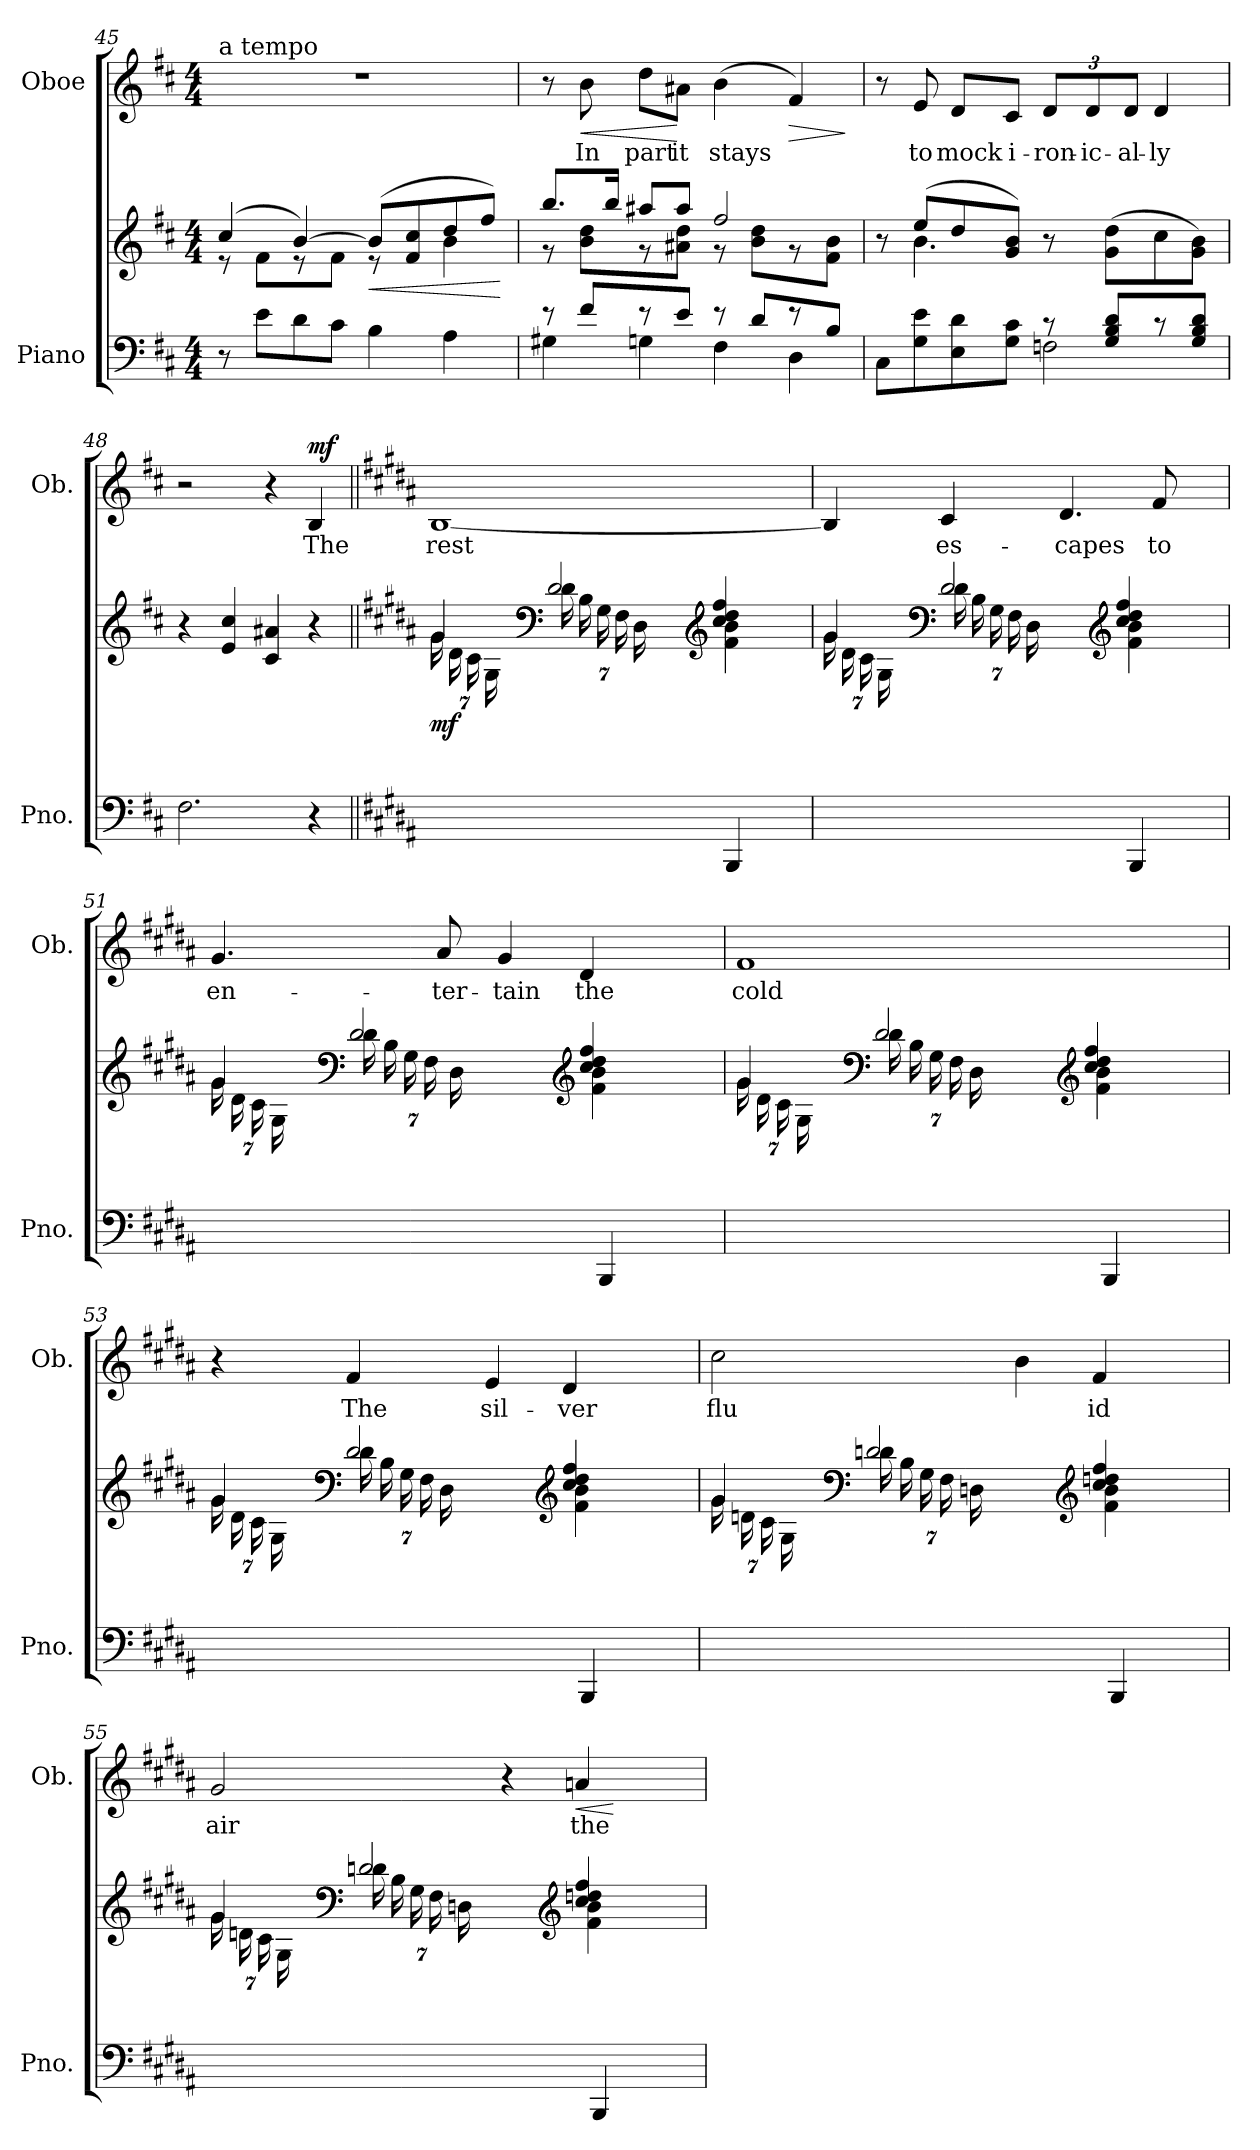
**kern	**kern	**dynam	**kern	**text	**dynam
*part2	*part2	*part2	*part1	*part1	*part1
*staff3	*staff2	*staff2/3	*staff1	*staff1	*staff1
*I"Piano	*	*	*I"Oboe	*	*
*I'Pno.	*	*	*I'Ob.	*	*
!!LO:LB:g=z
*clefF4	*clefG2	*	*clefG2	*	*
*k[f#c#]	*k[f#c#]	*	*k[f#c#]	*	*
*M4/4	*M4/4	*	*M4/4	*	*
=45	=45	=45	=45	=45	=45
*	*^	*	*	*	*
!	!	!	!	!LO:TX:a:t=a tempo	!	!
8r	(4cc#/	8r	.	1r	.	.
8e\L	.	8f#\L	.	.	.	.
8d\	[4b/)	8r	.	.	.	.
8c#\J	.	8f#\J	.	.	.	.
!	!	!	!LO:HP:b	!	!	!
4B\	(8b/L]	8r	<	.	.	.
.	8f#/ 8cc#/	8ryy	.	.	.	.
4A\	8dd/	4b\	.	.	.	.
.	8ff#/J)	.	.	.	.	.
*	*v	*v	*	*	*	*
.	.	[	.	.	.
=46	=46	=46	=46	=46	=46
*^	*^	*	*	*	*
8r	4G#X\	8.bb/L	8r	.	8r	.	.
!	!	!	!	!	!	!LO:LY:b	!LO:HP:b
8f#/L	.	.	8b\ 8dd\L	.	8b\	In	<
.	.	16bb/Jk	.	.	.	.	.
!	!	!	!	!	!	!LO:LY:b	!
8r	4Gn\	8aa#X/L	8r	.	8dd\L	part	.
!	!	!	!	!	!	!LO:LY:b	!
8e/J	.	8aa#/J	8a#X\ 8dd\J	.	8a#X\J	it	[
!	!	!	!	!	!	!LO:LY:b	!
8r	4F#\	2ff#/	8r	.	(4b\	stays	.
8d/L	.	.	8b\ 8dd\L	.	.	.	.
!	!	!	!	!	!	!	!LO:HP:b
8r	4D\	.	8r	.	4f#/)	.	>
8B/J	.	.	8f#\ 8b\J	.	.	.	.
*v	*v	*	*	*	*	*	*
*	*v	*v	*	*	*	*
.	.	.	.	.	]
=47	=47	=47	=47	=47	=47
*^	*^	*	*	*	*
8C#\L	2ryy	8r	8ryy	.	8r	.	.
!	!	!	!	!	!	!LO:LY:b	!
8G\ 8e\	.	(8ee/L	4.b\	.	8e/	to	.
!	!	!	!	!	!	!LO:LY:b	!
8E\ 8d\	.	8dd/	.	.	8d/L	mock	.
!	!	!	!	!	!	!LO:LY:b	!
8G\ 8c#\J	.	8g/ 8b/J)	.	.	8c#/J	i-	.
!	!	!	!	!	!	!LO:LY:b	!
8r	2Fn\	8r	2ryy	.	12d/L	-ron-	.
!	!	!	!	!	!	!LO:LY:b	!
.	.	.	.	.	12d/	-ic-	.
8G/ 8B/ 8d/L	.	(8g\ 8dd\L	.	.	.	.	.
!	!	!	!	!	!	!LO:LY:b	!
.	.	.	.	.	12d/J	-al-	.
!	!	!	!	!	!	!LO:LY:b	!
8r	.	8cc#\	.	.	4d/	-ly	.
8G/ 8B/ 8d/J	.	8g\ 8b\J)	.	.	.	.	.
*v	*v	*	*	*	*	*	*
*	*v	*v	*	*	*	*
!!LO:LB:g=z
=48	=48	=48	=48	=48	=48
2.F#\	4r	.	2r	.	.
.	4e/ 4cc#/	.	.	.	.
.	4c#/ 4a#X/	.	4r	.	.
!	!	!	!	!LO:LY:b	!LO:DY:a
4r	4r	.	4B/	The	mf
=49||	=49||	=49||	=49||	=49||	=49||
*k[f#c#g#d#a#]	*k[f#c#g#d#a#]	*	*k[f#c#g#d#a#]	*	*
*	*^	*	*	*	*
*	*	*Xbrackettup	*	*	*	*
!	!	!	!LO:DY:b	!	!LO:LY:b	!
7ryy	4g#/	(28g#\LL	mf	[1B	rest	.
.	.	28d#\	.	.	.	.
.	.	28c#\	.	.	.	.
.	.	28G#\	.	.	.	.
28B/	.	14.ryy	.	.	.	.
28F#/	.	.	.	.	.	.
28D#/JJ)	.	.	.	.	.	.
*	*clefF4	*	*	*	*	*
28%5ryy	2d#/	(28d#\LL	.	.	.	.
.	.	28B\	.	.	.	.
.	.	28G#\	.	.	.	.
.	.	28F#\	.	.	.	.
.	.	28D#\	.	.	.	.
28BB/	.	14%3.ryy	.	.	.	.
28FF#/JJ	.	.	.	.	.	.
4BBB/)	.	.	.	.	.	.
*	*clefG2	*	*	*	*	*
4ryy	4cc#/ 4dd#/ 4ff#/	4f#\ 4b\	.	.	.	.
=50	=50	=50	=50	=50	=50	=50
7ryy	4g#/	(28g#\LL	.	4B/]	.	.
.	.	28d#\	.	.	.	.
.	.	28c#\	.	.	.	.
.	.	28G#\	.	.	.	.
28B/	.	14.ryy	.	.	.	.
28F#/	.	.	.	.	.	.
28D#/JJ)	.	.	.	.	.	.
*	*clefF4	*	*	*	*	*
!	!	!	!	!	!LO:LY:b	!
28%5ryy	2d#/	(28d#\LL	.	4c#/	es-	.
.	.	28B\	.	.	.	.
.	.	28G#\	.	.	.	.
.	.	28F#\	.	.	.	.
.	.	28D#\	.	.	.	.
28BB/	.	14%3.ryy	.	.	.	.
28FF#/JJ	.	.	.	.	.	.
!	!	!	!	!	!LO:LY:b	!
4BBB/)	.	.	.	4.d#/	-capes	.
*	*clefG2	*	*	*	*	*
4ryy	4cc#/ 4dd#/ 4ff#/	4f#\ 4b\	.	.	.	.
!	!	!	!	!	!LO:LY:b	!
.	.	.	.	8f#/	to	.
!!LO:PB:g=z
=51	=51	=51	=51	=51	=51	=51
!	!	!	!	!	!LO:LY:b	!
7ryy	4g#/	(28g#\LL	.	4.g#/	en-	.
.	.	28d#\	.	.	.	.
.	.	28c#\	.	.	.	.
.	.	28G#\	.	.	.	.
28B/	.	14.ryy	.	.	.	.
28F#/	.	.	.	.	.	.
28D#/JJ)	.	.	.	.	.	.
*	*clefF4	*	*	*	*	*
28%5ryy	2d#/	(28d#\LL	.	.	.	.
.	.	28B\	.	.	.	.
.	.	28G#\	.	.	.	.
.	.	28F#\	.	.	.	.
!	!	!	!	!	!LO:LY:b	!
.	.	.	.	8a#/	-ter-	.
.	.	28D#\	.	.	.	.
28BB/	.	14%3.ryy	.	.	.	.
28FF#/JJ	.	.	.	.	.	.
!	!	!	!	!	!LO:LY:b	!
4BBB/)	.	.	.	4g#/	-tain	.
*	*clefG2	*	*	*	*	*
!	!	!	!	!	!LO:LY:b	!
4ryy	4cc#/ 4dd#/ 4ff#/	4f#\ 4b\	.	4d#/	the	.
=52	=52	=52	=52	=52	=52	=52
!	!	!	!	!	!LO:LY:b	!
7ryy	4g#/	(28g#\LL	.	1f#	cold	.
.	.	28d#\	.	.	.	.
.	.	28c#\	.	.	.	.
.	.	28G#\	.	.	.	.
28B/	.	14.ryy	.	.	.	.
28F#/	.	.	.	.	.	.
28D#/JJ)	.	.	.	.	.	.
*	*clefF4	*	*	*	*	*
28%5ryy	2d#/	(28d#\LL	.	.	.	.
.	.	28B\	.	.	.	.
.	.	28G#\	.	.	.	.
.	.	28F#\	.	.	.	.
.	.	28D#\	.	.	.	.
28BB/	.	14%3.ryy	.	.	.	.
28FF#/JJ	.	.	.	.	.	.
4BBB/)	.	.	.	.	.	.
*	*clefG2	*	*	*	*	*
4ryy	4cc#/ 4dd#/ 4ff#/	4f#\ 4b\	.	.	.	.
!!LO:LB:g=z
=53	=53	=53	=53	=53	=53	=53
7ryy	4g#/	(28g#\LL	.	4r	.	.
.	.	28d#\	.	.	.	.
.	.	28c#\	.	.	.	.
.	.	28G#\	.	.	.	.
28B/	.	14.ryy	.	.	.	.
28F#/	.	.	.	.	.	.
28D#/JJ)	.	.	.	.	.	.
*	*clefF4	*	*	*	*	*
!	!	!	!	!	!LO:LY:b	!
28%5ryy	2d#/	(28d#\LL	.	4f#/	The	.
.	.	28B\	.	.	.	.
.	.	28G#\	.	.	.	.
.	.	28F#\	.	.	.	.
.	.	28D#\	.	.	.	.
28BB/	.	14%3.ryy	.	.	.	.
28FF#/JJ	.	.	.	.	.	.
!	!	!	!	!	!LO:LY:b	!
4BBB/)	.	.	.	4e/	sil-	.
*	*clefG2	*	*	*	*	*
!	!	!	!	!	!LO:LY:b	!
4ryy	4cc#/ 4dd#/ 4ff#/	4f#\ 4b\	.	4d#/	-ver	.
=54	=54	=54	=54	=54	=54	=54
!	!	!	!	!	!LO:LY:b	!
7ryy	4g#/	(28g#\LL	.	2cc#\	flu	.
.	.	28dn\	.	.	.	.
.	.	28c#\	.	.	.	.
.	.	28G#\	.	.	.	.
28B/	.	14.ryy	.	.	.	.
28F#/	.	.	.	.	.	.
28Dn/JJ)	.	.	.	.	.	.
*	*clefF4	*	*	*	*	*
28%5ryy	2dn/	(28d\LL	.	.	.	.
.	.	28B\	.	.	.	.
.	.	28G#\	.	.	.	.
.	.	28F#\	.	.	.	.
.	.	28Dn\	.	.	.	.
28BB/	.	14%3.ryy	.	.	.	.
28FF#/JJ	.	.	.	.	.	.
4BBB/)	.	.	.	4b\	.	.
*	*clefG2	*	*	*	*	*
!	!	!	!	!	!LO:LY:b	!
4ryy	4cc#/ 4ddn/ 4ff#/	4f#\ 4b\	.	4f#/	id	.
!!LO:LB:g=z
=55	=55	=55	=55	=55	=55	=55
!	!	!	!	!	!LO:LY:b	!
7ryy	4g#/	(28g#\LL	.	2g#/	air	.
.	.	28dn\	.	.	.	.
.	.	28c#\	.	.	.	.
.	.	28G#\	.	.	.	.
28B/	.	14.ryy	.	.	.	.
28F#/	.	.	.	.	.	.
28Dn/JJ)	.	.	.	.	.	.
*	*clefF4	*	*	*	*	*
28%5ryy	2dn/	(28d\LL	.	.	.	.
.	.	28B\	.	.	.	.
.	.	28G#\	.	.	.	.
.	.	28F#\	.	.	.	.
.	.	28Dn\	.	.	.	.
28BB/	.	14%3.ryy	.	.	.	.
28FF#/JJ	.	.	.	.	.	.
4BBB/)	.	.	.	4r	.	.
*	*clefG2	*	*	*	*	*
!	!	!	!	!	!LO:LY:b	!LO:HP:b
4ryy	4cc#/ 4ddn/ 4ff#/	4f#\ 4b\	.	4an/	the	<
*	*v	*v	*	*	*	*
.	.	.	.	.	[
=	=	=	=	=	=
*-	*-	*-	*-	*-	*-
